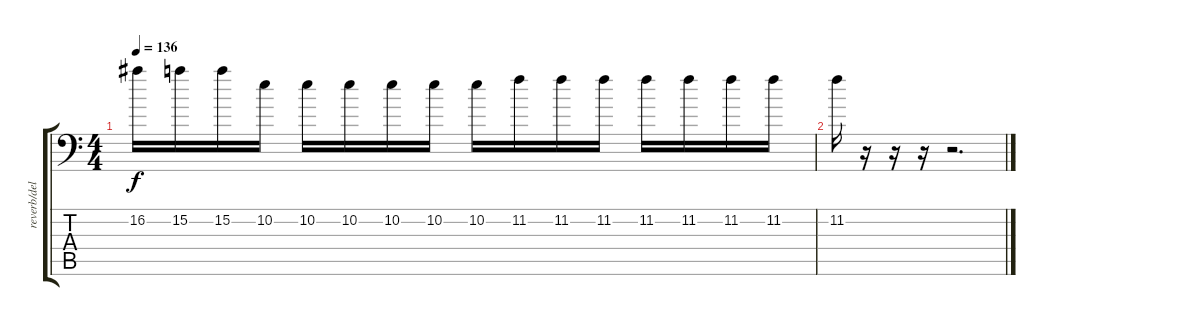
\track ("reverb/delay" "reverb/del") {instrument distortionguitar}
\staff {score tabs}
\tuning (B3 Gb3 D3 A2 E2 A1) {hide}
\ts (4 4)
\tempo 136
\clef f4
\ks c
16.2.16{dy f} 15.2.16 15.2.16 10.2.16 10.2.16 10.2.16 10.2.16 10.2.16 10.2.16 11.2.16 11.2.16 11.2.16 11.2.16 11.2.16 11.2.16 11.2.16 |
11.2.16 r.16 r.16 r.16 r.2{d}
